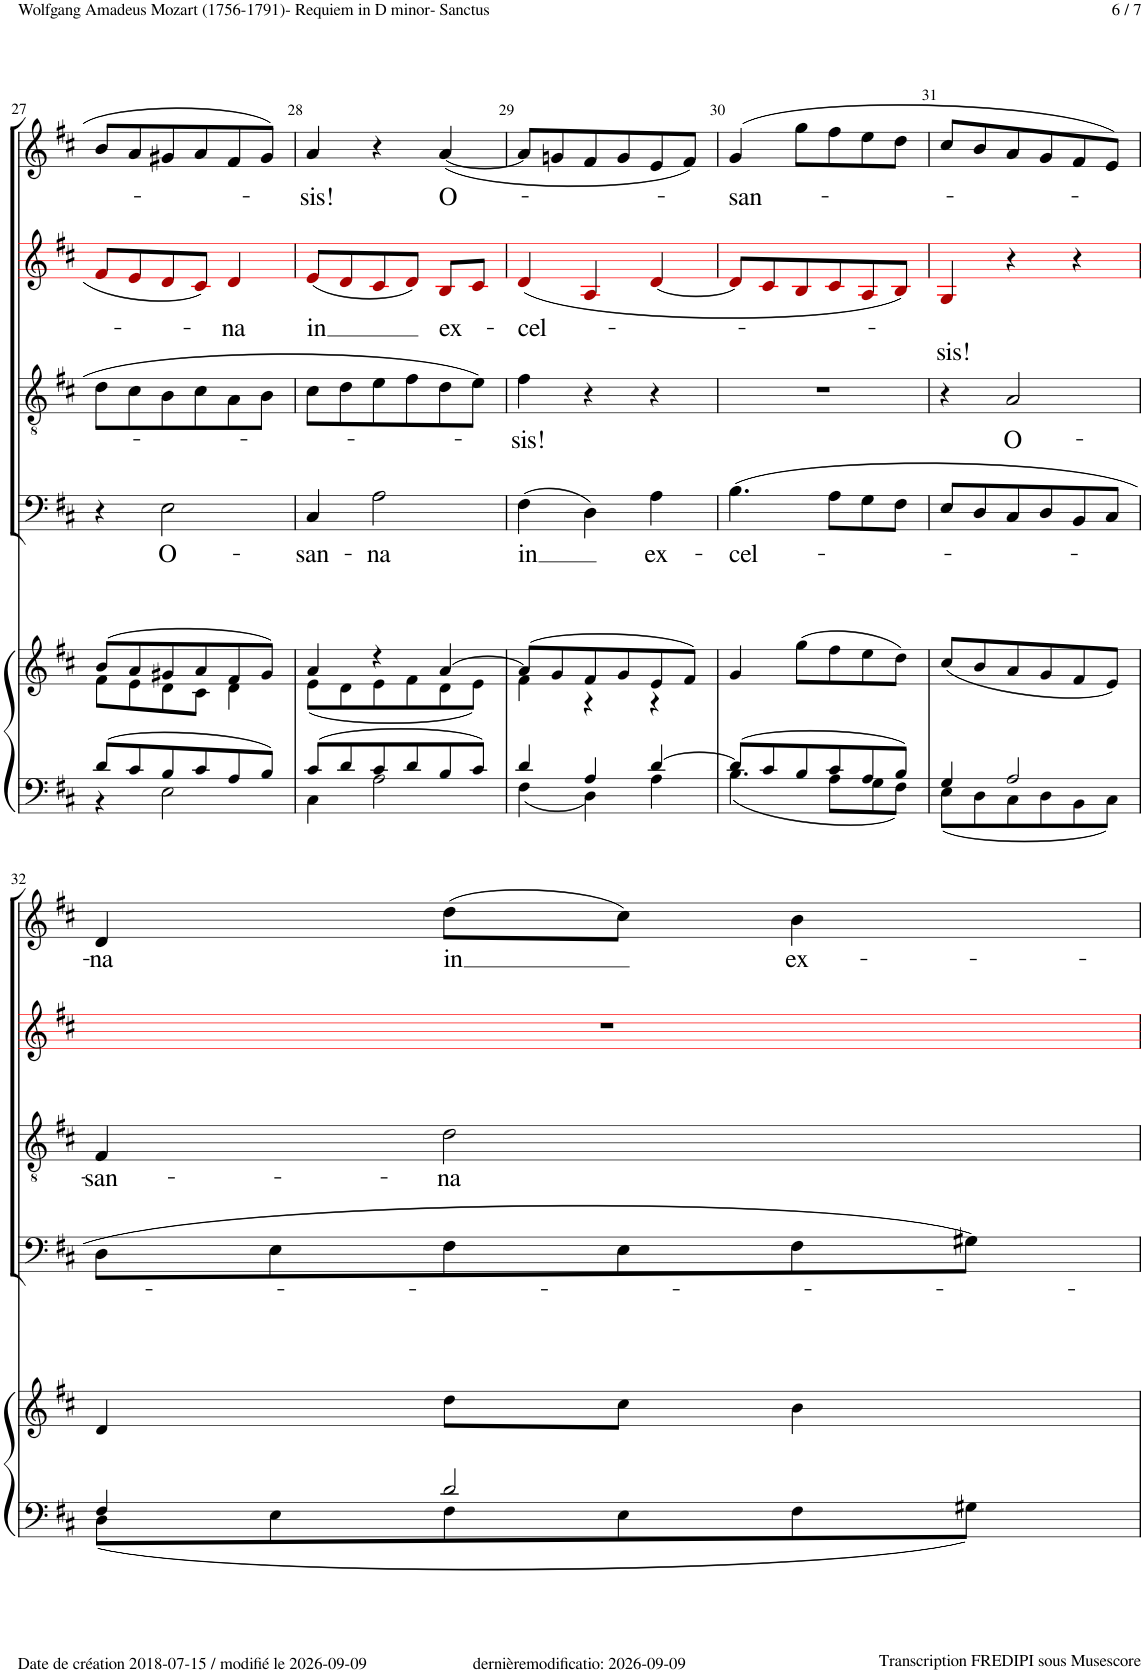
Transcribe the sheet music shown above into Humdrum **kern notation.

**kern	**kern	**kern	**text	**kern	**text	**kern	**text	**kern	**text
*part5	*part5	*part4	*part4	*part3	*part3	*part2	*part2	*part1	*part1
*staff6	*staff5	*staff4	*staff4	*staff3	*staff3	*staff2	*staff2	*staff1	*staff1
*I"Piano	*	*I"Bass	*	*I"Tenor	*	*I"Alto	*	*I"Soprano	*
*I'Pno	*	*	*	*	*	*	*	*	*
!!LO:PB:g=z
*clefF4	*clefG2	*clefF4	*	*clefGv2	*	*clefG2	*	*clefG2	*
*	*	*	*	*	*	*ITrd1c2	*	*	*
*k[f#c#]	*k[f#c#]	*k[f#c#]	*	*k[f#c#]	*	*k[f#c#]	*	*k[f#c#]	*
*M3/4	*M3/4	*M3/4	*	*M3/4	*	*M3/4	*	*M3/4	*
=27	=27	=27	=27	=27	=27	=27	=27	=27	=27
*^	*^	*	*	*	*	*	*	*	*
8d/L	4r	(8b/L	8f#\L	4r	.	8d!\L	.	8f#!i/L	.	8b!/L	.
8c#/	.	8a/	8e\	.	.	8c#!\	.	8e!i/	.	8a!/	.
!	!	!	!	!	!LO:LY:b	!	!	!	!	!	!
8B/	2E\	8g#X/	8d\	2E!\	O-	8B!\	.	8d!i/	.	8g#X!/	.
8c#/	.	8a/	8c#\J	.	.	8c#!\	.	8c#!i/J	.	8a!/	.
!	!	!	!	!	!	!	!	!	!LO:LY:b	!	!
8A/	.	8f#/	4d\	.	.	8A!\	.	4d!i/	-na	8f#!/	.
8B/J	.	8g#/J)	.	.	.	8B!\J	.	.	.	8g#!/J	.
=28	=28	=28	=28	=28	=28	=28	=28	=28	=28	=28	=28
!	!	!	!	!	!LO:LY:b	!	!	!	!LO:LY:b	!	!LO:LY:b
8c#/L	4C#\	4a/	(8e\L	4C#!/	-san-	8c#!\L	.	(8e!i/L	in	4a!/	-sis!
8d/	.	.	8d\	.	.	8d!\	.	8d!i/	.	.	.
!	!	!	!	!	!LO:LY:b	!	!	!	!	!	!
8c#/	2A\	4r	8e\	2A!\	-na	8e!\	.	8c#!i/	.	4r	.
8d/	.	.	8f#\	.	.	8f#!\	.	8d!i/J)	.	.	.
!	!	!	!	!	!	!	!	!	!LO:LY:b	!	!LO:LY:b
8B/	.	[4a/	8d\	.	.	8d!\	.	8B!i/L	ex-	([4a!/	O-
8c#/J	.	.	8e\J)	.	.	8e!\J	.	8c#!i/J	.	.	.
=29	=29	=29	=29	=29	=29	=29	=29	=29	=29	=29	=29
!	!	!	!	!	!LO:LY:b	!	!LO:LY:b	!	!LO:LY:b	!	!
4d/	4F#\	(8a/L]	4f#\	(4F#!\	in	4f#!\	-sis!	(4d!i/	-cel-	8a!/L]	.
.	.	8g/	.	.	.	.	.	.	.	8gn!/	.
4A/	4D\	8f#/	4r	4D!\)	.	4r	.	4A!i/	.	8f#!/	.
.	.	8g/	.	.	.	.	.	.	.	8g!/	.
!	!	!	!	!	!LO:LY:b	!	!	!	!	!	!
[4d/	4A\	8e/	4r	4A!\	ex-	4r	.	[4d!i/	.	8e!/	.
.	.	8f#/J)	.	.	.	.	.	.	.	8f#!/J)	.
*	*	*v	*v	*	*	*	*	*	*	*	*
=30	=30	=30	=30	=30	=30	=30	=30	=30	=30	=30
!	!	!	!	!LO:LY:b	!	!	!	!	!	!LO:LY:b
8d/L]	4.B\	4g/	(4.B!\	-cel-	2.r	.	8d!i/L]	.	(4g!/	-san-
8c#/	.	.	.	.	.	.	8c#!i/	.	.	.
8B/	.	(8gg\L	.	.	.	.	8B!i/	.	8gg!\L	.
8c#/	8A\L	8ff#\	8A!\L	.	.	.	8c#!i/	.	8ff#!\	.
8A/	8G\	8ee\	8G!\	.	.	.	8A!i/	.	8ee!\	.
8B/J	8F#\J	8dd\J)	8F#!\J	.	.	.	8B!i/J)	.	8dd!\J	.
=31	=31	=31	=31	=31	=31	=31	=31	=31	=31	=31
!	!	!	!	!	!	!	!	!LO:LY:b	!	!
4G/	8E\L	(8cc#/L	8E!/L	.	4r	.	4G!i/	-sis!	8cc#!/L	.
.	8D\	8b/	8D!/	.	.	.	.	.	8b!/	.
!	!	!	!	!	!	!LO:LY:b	!	!	!	!
2A/	8C#\	8a/	8C#!/	.	2A!/	O-	4r	.	8a!/	.
.	8D\	8g/	8D!/	.	.	.	.	.	8g!/	.
.	8BB\	8f#/	8BB!/	.	.	.	4r	.	8f#!/	.
.	8C#\J	8e/J)	8C#!/J	.	.	.	.	.	8e!/J)	.
!!LO:LB:g=z
=32	=32	=32	=32	=32	=32	=32	=32	=32	=32	=32
!	!	!	!	!	!	!LO:LY:b	!	!	!	!LO:LY:b
4F#/	8D\L	4d/	8D!\L	.	4F#!/	-san-	2.r	.	4d!/	-na
.	8E\	.	8E!\	.	.	.	.	.	.	.
!	!	!	!	!	!	!LO:LY:b	!	!	!	!LO:LY:b
2d/	8F#\	8dd\L	8F#!\	.	2d!\	-na	.	.	(8dd!\L	in
.	8E\	8cc#\J	8E!\	.	.	.	.	.	8cc#!\J)	.
!	!	!	!	!	!	!	!	!	!	!LO:LY:b
.	8F#\	4b\	8F#!\	.	.	.	.	.	4b!\	ex-
.	8G#X\J	.	8G#X!\J)	.	.	.	.	.	.	.
*v	*v	*	*	*	*	*	*	*	*	*
=	=	=	=	=	=	=	=	=	=
*-	*-	*-	*-	*-	*-	*-	*-	*-	*-
